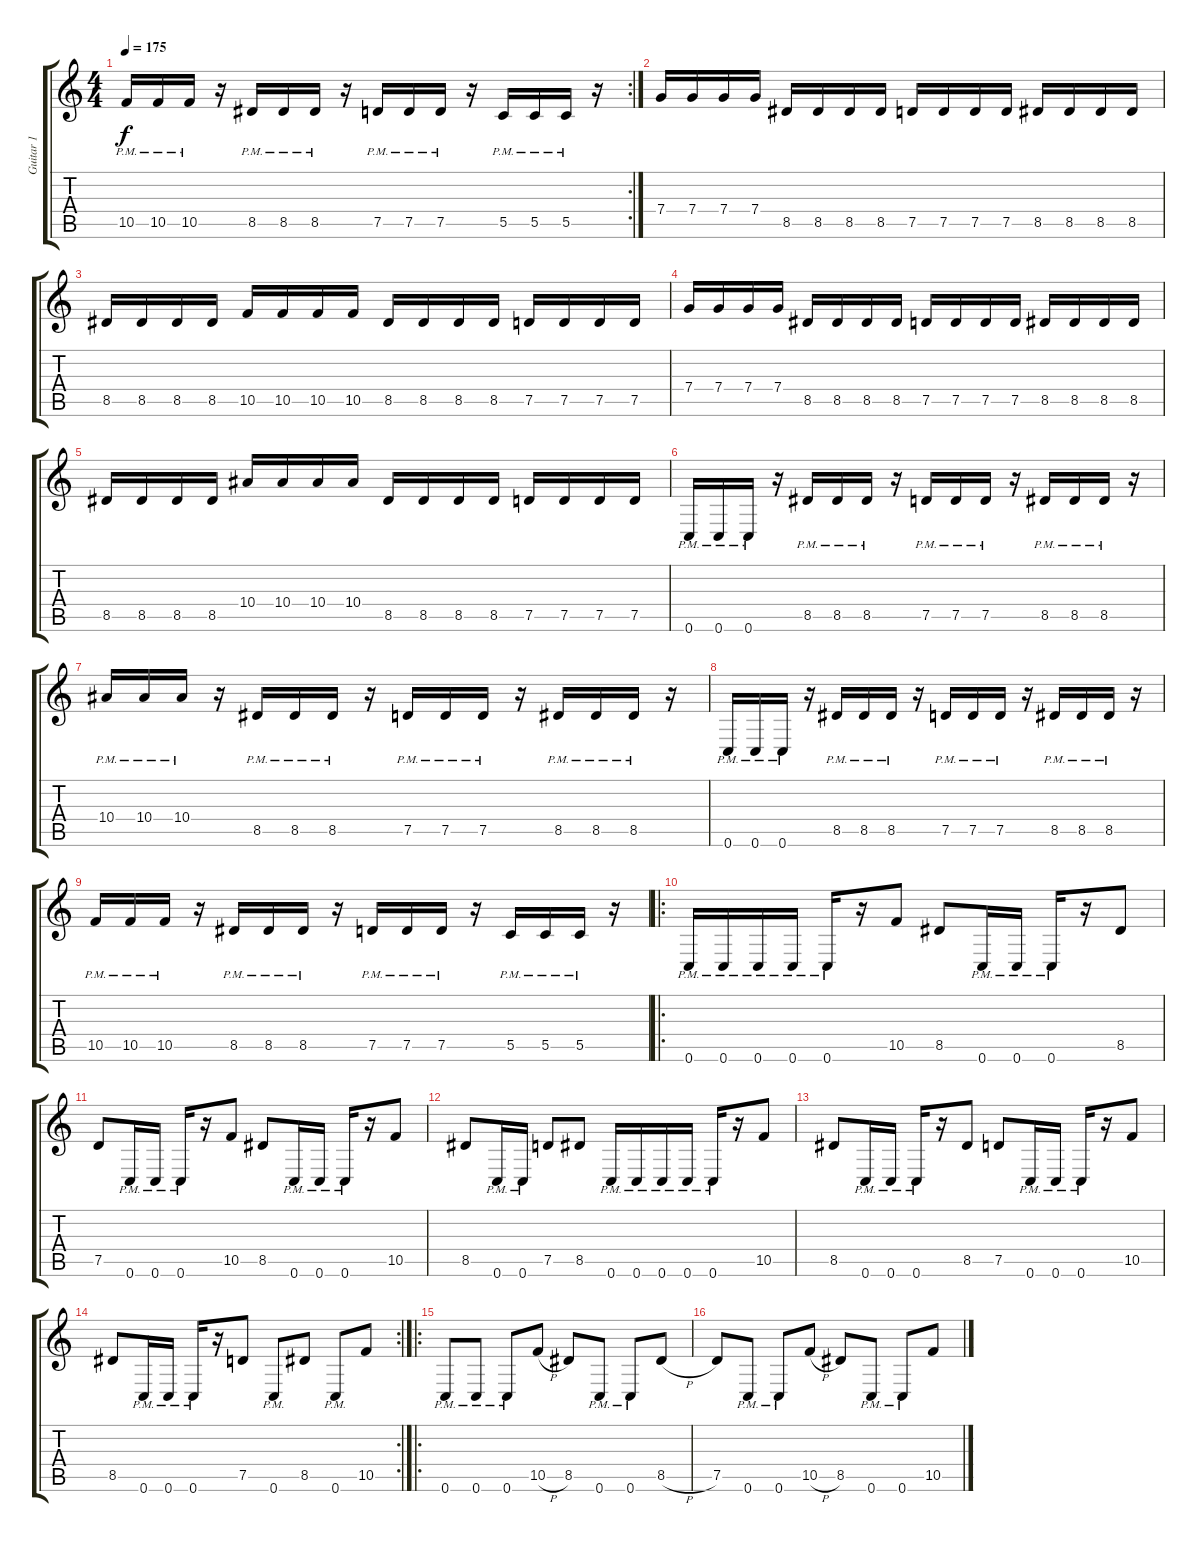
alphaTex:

\track ("Guitar 1" "Guitar 1") {instrument distortionguitar}
\staff {score tabs}
\tuning (D4 A3 F3 C3 G2 C2) {hide}
\rc 2
\ts (4 4)
\tempo 175
\clef g2
\ks c
10.5{pm}.16{dy f} 10.5{pm}.16 10.5{pm}.16 r.16 8.5{pm}.16 8.5{pm}.16 8.5{pm}.16 r.16 7.5{pm}.16 7.5{pm}.16 7.5{pm}.16 r.16 5.5{pm}.16 5.5{pm}.16 5.5{pm}.16 r.16 |
7.4.16 7.4.16 7.4.16 7.4.16 8.5.16 8.5.16 8.5.16 8.5.16 7.5.16 7.5.16 7.5.16 7.5.16 8.5.16 8.5.16 8.5.16 8.5.16 |
8.5.16 8.5.16 8.5.16 8.5.16 10.5.16 10.5.16 10.5.16 10.5.16 8.5.16 8.5.16 8.5.16 8.5.16 7.5.16 7.5.16 7.5.16 7.5.16 |
7.4.16 7.4.16 7.4.16 7.4.16 8.5.16 8.5.16 8.5.16 8.5.16 7.5.16 7.5.16 7.5.16 7.5.16 8.5.16 8.5.16 8.5.16 8.5.16 |
8.5.16 8.5.16 8.5.16 8.5.16 10.4.16 10.4.16 10.4.16 10.4.16 8.5.16 8.5.16 8.5.16 8.5.16 7.5.16 7.5.16 7.5.16 7.5.16 |
0.6{pm}.16 0.6{pm}.16 0.6{pm}.16 r.16 8.5{pm}.16 8.5{pm}.16 8.5{pm}.16 r.16 7.5{pm}.16 7.5{pm}.16 7.5{pm}.16 r.16 8.5{pm}.16 8.5{pm}.16 8.5{pm}.16 r.16 |
10.4{pm}.16 10.4{pm}.16 10.4{pm}.16 r.16 8.5{pm}.16 8.5{pm}.16 8.5{pm}.16 r.16 7.5{pm}.16 7.5{pm}.16 7.5{pm}.16 r.16 8.5{pm}.16 8.5{pm}.16 8.5{pm}.16 r.16 |
0.6{pm}.16 0.6{pm}.16 0.6{pm}.16 r.16 8.5{pm}.16 8.5{pm}.16 8.5{pm}.16 r.16 7.5{pm}.16 7.5{pm}.16 7.5{pm}.16 r.16 8.5{pm}.16 8.5{pm}.16 8.5{pm}.16 r.16 |
10.5{pm}.16 10.5{pm}.16 10.5{pm}.16 r.16 8.5{pm}.16 8.5{pm}.16 8.5{pm}.16 r.16 7.5{pm}.16 7.5{pm}.16 7.5{pm}.16 r.16 5.5{pm}.16 5.5{pm}.16 5.5{pm}.16 r.16 |
\ro
0.6{pm}.16 0.6{pm}.16 0.6{pm}.16 0.6{pm}.16 0.6{pm}.16 r.16 10.5.8 8.5.8 0.6{pm}.16 0.6{pm}.16 0.6{pm}.16 r.16 8.5.8 |
7.5.8 0.6{pm}.16 0.6{pm}.16 0.6{pm}.16 r.16 10.5.8 8.5.8 0.6{pm}.16 0.6{pm}.16 0.6{pm}.16 r.16 10.5.8 |
8.5.8 0.6{pm}.16 0.6{pm}.16 7.5.8 8.5.8 0.6{pm}.16 0.6{pm}.16 0.6{pm}.16 0.6{pm}.16 0.6{pm}.16 r.16 10.5.8 |
8.5.8 0.6{pm}.16 0.6{pm}.16 0.6{pm}.16 r.16 8.5.8 7.5.8 0.6{pm}.16 0.6{pm}.16 0.6{pm}.16 r.16 10.5.8 |
\rc 2
8.5.8 0.6{pm}.16 0.6{pm}.16 0.6{pm}.16 r.16 7.5.8 0.6{pm}.8 8.5.8 0.6{pm}.8 10.5.8 |
\ro
0.6{pm}.8 0.6{pm}.8 0.6{pm}.8 10.5{h}.8 8.5.8 0.6{pm}.8 0.6{pm}.8 8.5{h}.8 |
7.5.8 0.6{pm}.8 0.6{pm}.8 10.5{h}.8 8.5.8 0.6{pm}.8 0.6{pm}.8 10.5{h}.8
